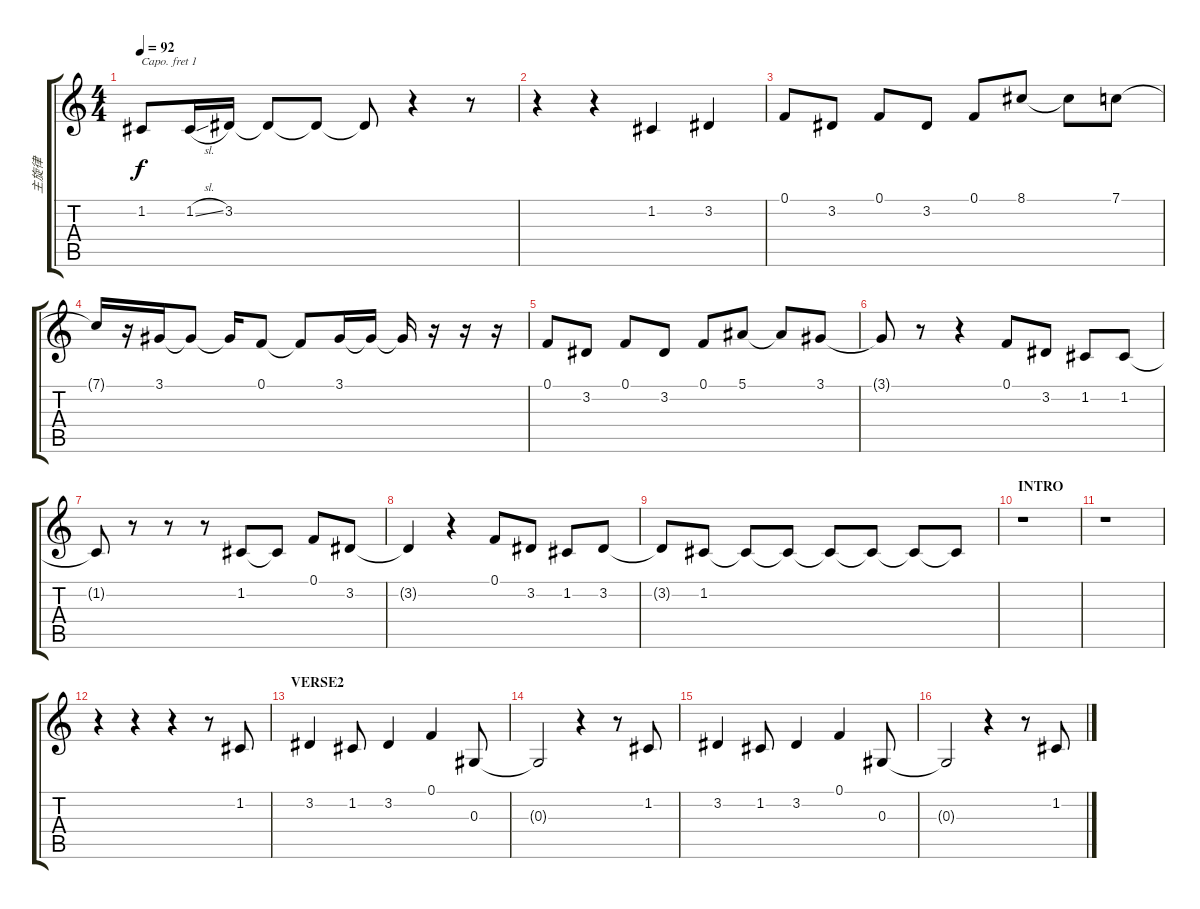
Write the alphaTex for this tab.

\track ("主旋律" "主旋律") {instrument synthvoice}
\staff {score tabs}
\capo 1
\tuning (E4 B3 G3 D3 A2 E2) {hide}
\ts (4 4)
\tempo 92
\clef g2
\ks c
1.2.8{dy f} 1.2{sl}.16 3.2.16 3.2{t}.8 3.2{t}.8 3.2{t}.8 r.4 r.8 |
r.4 r.4 1.2.4 3.2.4 |
0.1.8 3.2.8 0.1.8 3.2.8 0.1.8 8.1.8 8.1{t}.8 7.1.8 |
7.1{t}.16 r.16 3.1.16 3.1{t}.8 3.1{t}.16 0.1.8 0.1{t}.8 3.1.16 3.1{t}.16 3.1{t}.16 r.16 r.16 r.16 |
0.1.8 3.2.8 0.1.8 3.2.8 0.1.8 5.1.8 5.1{t}.8 3.1.8 |
3.1{t}.8 r.8 r.4 0.1.8 3.2.8 1.2.8 1.2.8 |
1.2{t}.8 r.8 r.8 r.8 1.2.8 1.2{t}.8 0.1.8 3.2.8 |
3.2{t}.4 r.4 0.1.8 3.2.8 1.2.8 3.2.8 |
3.2{t}.8 1.2.8 1.2{t}.8 1.2{t}.8 1.2{t}.8 1.2{t}.8 1.2{t}.8 1.2{t}.8 |
\section ("" "INTRO")
r.1 |
r.1 |
r.4 r.4 r.4 r.8 1.2.8 |
\section ("" "VERSE2")
3.2.4 1.2.8 3.2.4 0.1.4 0.3.8 |
0.3{t}.2 r.4 r.8 1.2.8 |
3.2.4 1.2.8 3.2.4 0.1.4 0.3.8 |
0.3{t}.2 r.4 r.8 1.2.8
